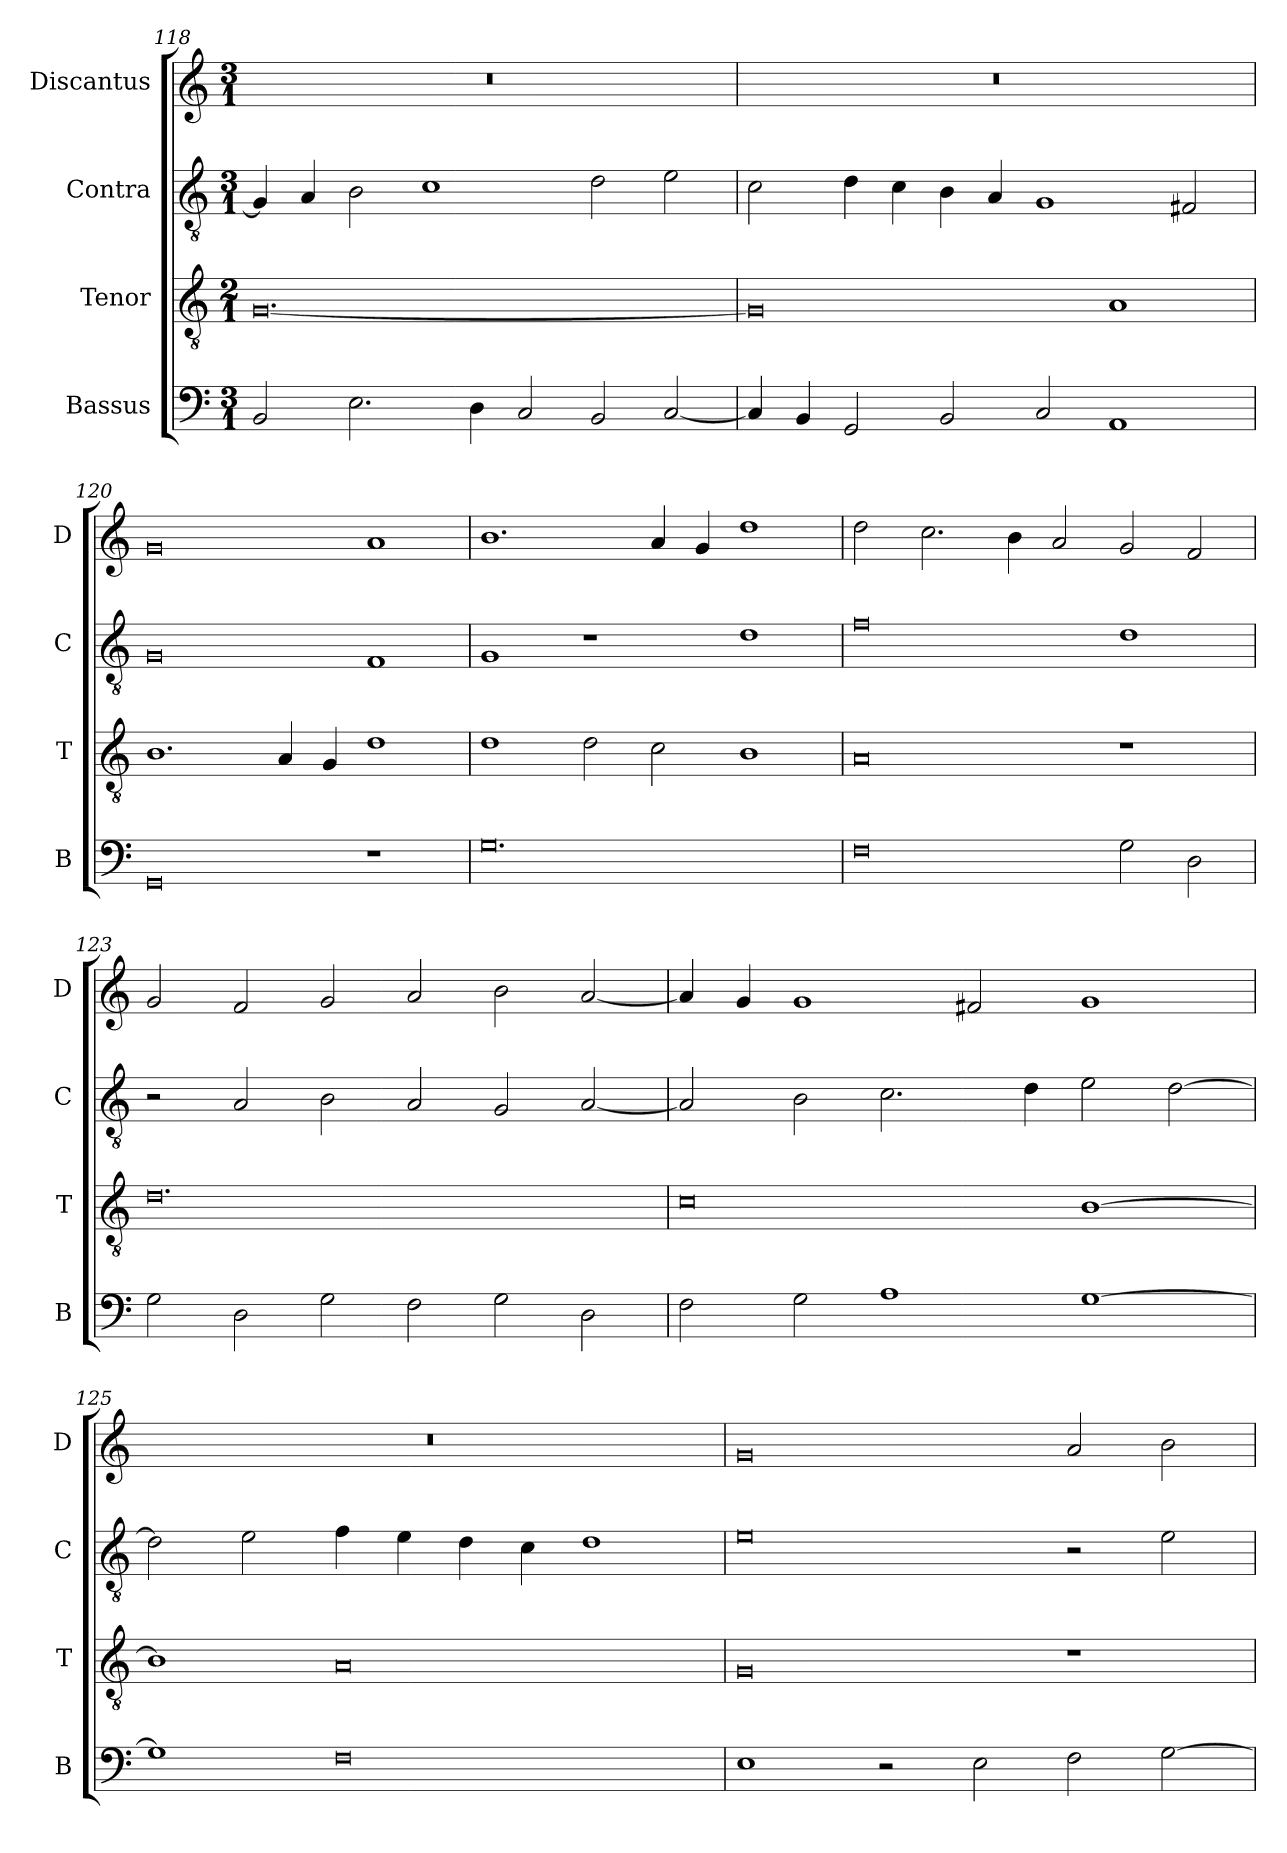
**kern	**kern	**kern	**kern
*part4	*part3	*part2	*part1
*staff4	*staff3	*staff2	*staff1
*I"Bassus	*I"Tenor	*I"Contra	*I"Discantus
*I'B	*I'T	*I'C	*I'D
*clefF4	*clefGv2	*clefGv2	*clefG2
*k[]	*k[]	*k[]	*k[]
*M3/1	*M2/1	*M3/1	*M3/1
=118	=118	=118	=118
2BB/	[0.G	4G/]	0.r
.	.	4A/	.
2.E\	.	2B\	.
.	.	1c	.
4D\	.	.	.
2C/	.	.	.
2BB/	.	2d\	.
[2C/	.	2e\	.
=119	=119	=119	=119
4C/]	0G]	2c\	0.r
4BB/	.	.	.
2GG/	.	4d\	.
.	.	4c\	.
2BB/	.	4B\	.
.	.	4A/	.
2C/	.	1G	.
1AA	1A	.	.
.	.	2F#X/	.
=120	=120	=120	=120
0GG	1.B	0G	0g
.	4A/	.	.
.	4G/	.	.
1r	1d	1F	1a
=121	=121	=121	=121
0.G	1d	1G	1.b
.	2d\	1r	.
.	2c\	.	4a/
.	.	.	4g/
.	1B	1d	1dd
=122	=122	=122	=122
0F	0A	0f	2dd\
.	.	.	2.cc\
.	.	.	4b\
.	.	.	2a/
2G\	1r	1d	2g/
2D\	.	.	2f/
=123	=123	=123	=123
2G\	0.d	2r	2g/
2D\	.	2A/	2f/
2G\	.	2B\	2g/
2F\	.	2A/	2a/
2G\	.	2G/	2b\
2D\	.	[2A/	[2a/
=124	=124	=124	=124
2F\	0c	2A/]	4a/]
.	.	.	4g/
2G\	.	2B\	1g
1A	.	2.c\	.
.	.	.	2f#X/
.	.	4d\	.
[1G	[1B	2e\	1g
.	.	[2d\	.
=125	=125	=125	=125
1G]	1B]	2d\]	0.r
.	.	2e\	.
0F	0A	4f\	.
.	.	4e\	.
.	.	4d\	.
.	.	4c\	.
.	.	1d	.
=126	=126	=126	=126
1E	0G	0e	0g
2r	.	.	.
2E\	.	.	.
2F\	1r	2r	2a/
[2G\	.	2e\	2b\
=	=	=	=
*-	*-	*-	*-
